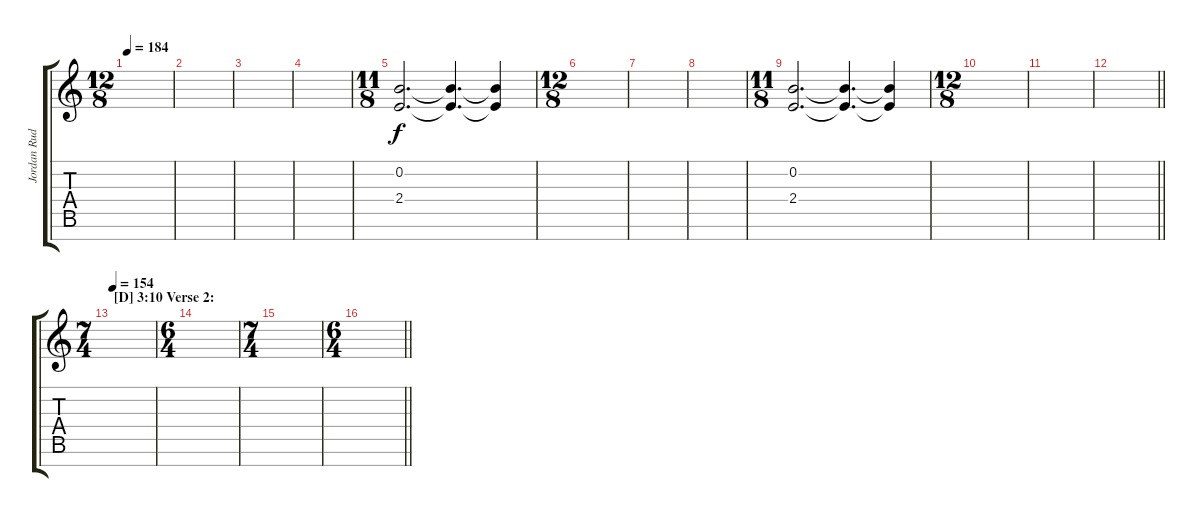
\track ("Jordan Rudess - Right Hand Effects I" "Jordan Rud") {instrument fx1rain}
\staff {score tabs}
\tuning (E5 B4 G4 D4 A3 E3 B2) {hide}
\ts (12 8)
\tempo 184
\clef g2
\ks c
|
|
|
|
\ts (11 8)
(0.2 2.4).2{d volume 13 instrument fx1rain} (0.2{t} 2.4{t}).4{d} (0.2{t} 2.4{t}).4 |
\ts (12 8)
|
|
|
\ts (11 8)
(0.2 2.4).2{d} (0.2{t} 2.4{t}).4{d} (0.2{t} 2.4{t}).4 |
\ts (12 8)
|
|
\barLineRight lightlight
|
\ts (7 4)
\section ("" "[D] 3:10 Verse 2:")
\tempo 154
|
\ts (6 4)
|
\ts (7 4)
|
\ts (6 4)
\barLineRight lightlight
